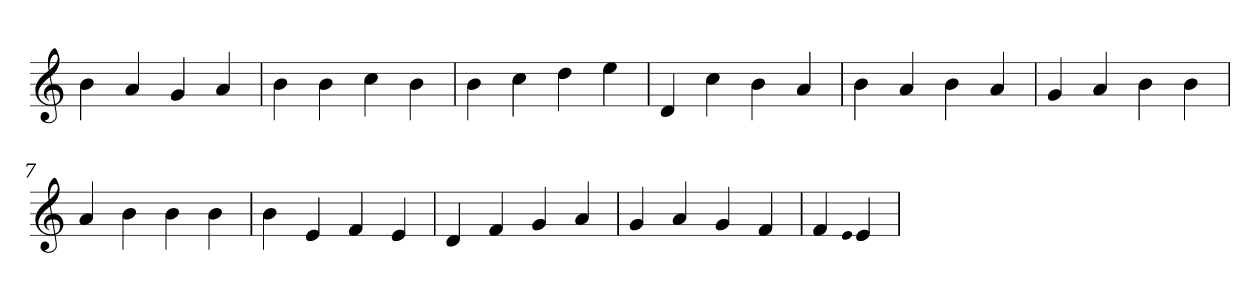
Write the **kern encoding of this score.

**kern
*part1
*staff1
*clefG2
=1
4b
4a
4g
4a
=2
4b
4b
4cc
4b
=3
4b
4cc
4dd
4ee
=4
4d
4cc
4b
4a
=5
4b
4a
4b
4a
=6
4g
4a
4b
4b
=7
4a
4b
4b
4b
=8
4b
4e
4f
4e
=9
4d
4f
4g
4a
=10
4g
4a
4g
4f
=11
4f
qqe
4e
=
*-
